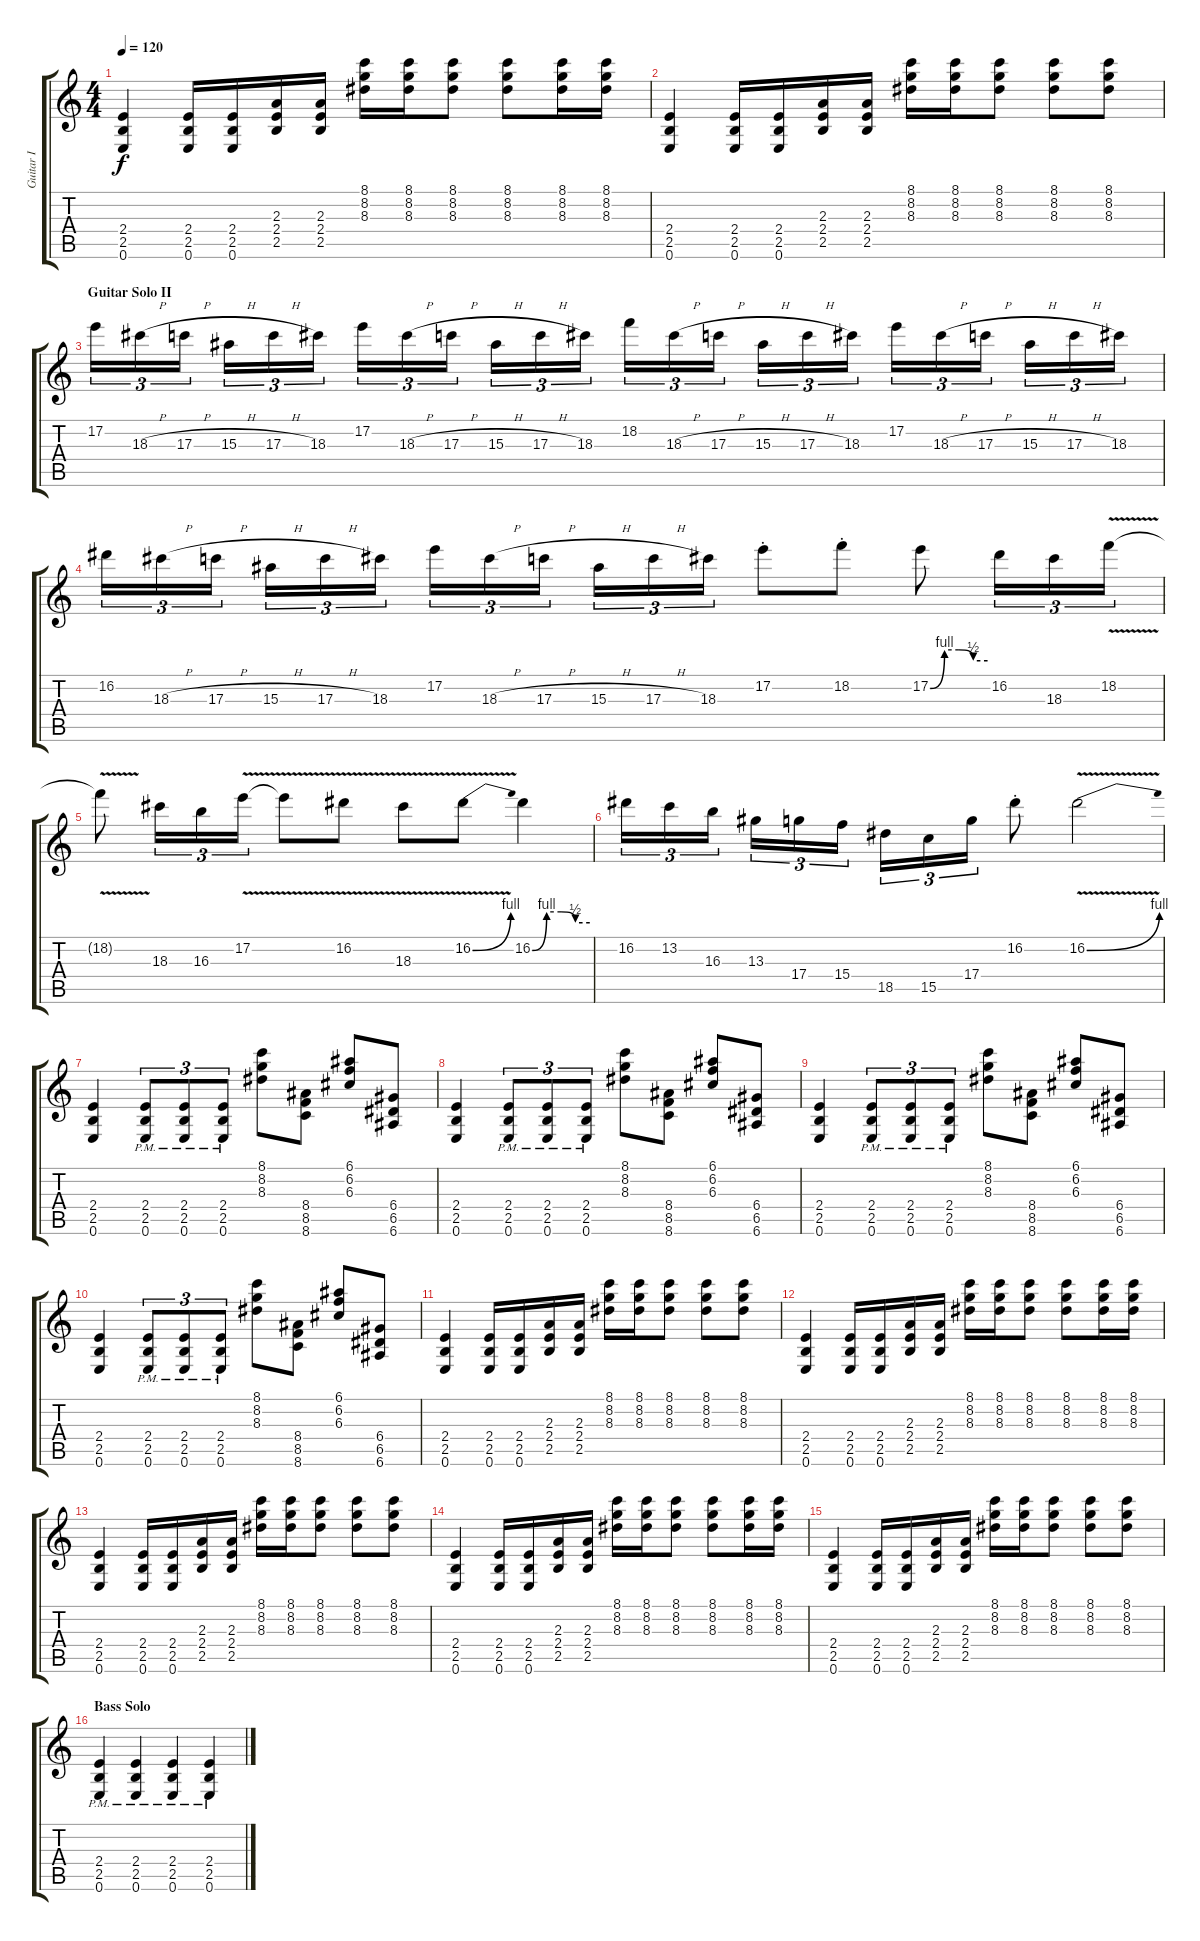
\track ("Guitar I" "Guitar I") {instrument distortionguitar}
\staff {score tabs}
\tuning (E4 B3 G3 D3 A2 E2) {hide}
\ts (4 4)
\tempo 120
\clef g2
\ks c
(2.4 2.5 0.6).4{dy f} (2.4 2.5 0.6).16 (2.4 2.5 0.6).16 (2.3 2.4 2.5).16 (2.3 2.4 2.5).16 (8.1 8.2 8.3).16 (8.1 8.2 8.3).16 (8.1 8.2 8.3).8 (8.1 8.2 8.3).8 (8.1 8.2 8.3).16 (8.1 8.2 8.3).16 |
(2.4 2.5 0.6).4 (2.4 2.5 0.6).16 (2.4 2.5 0.6).16 (2.3 2.4 2.5).16 (2.3 2.4 2.5).16 (8.1 8.2 8.3).16 (8.1 8.2 8.3).16 (8.1 8.2 8.3).8 (8.1 8.2 8.3).8 (8.1 8.2 8.3).8 |
\section ("" "Guitar Solo II")
17.2.16{tu (3 2) volume 16} 18.3{h}.16{tu (3 2)} 17.3{h}.16{tu (3 2)} 15.3{h}.16{tu (3 2)} 17.3{h}.16{tu (3 2)} 18.3.16{tu (3 2)} 17.2.16{tu (3 2)} 18.3{h}.16{tu (3 2)} 17.3{h}.16{tu (3 2)} 15.3{h}.16{tu (3 2)} 17.3{h}.16{tu (3 2)} 18.3.16{tu (3 2)} 18.2.16{tu (3 2)} 18.3{h}.16{tu (3 2)} 17.3{h}.16{tu (3 2)} 15.3{h}.16{tu (3 2)} 17.3{h}.16{tu (3 2)} 18.3.16{tu (3 2)} 17.2.16{tu (3 2)} 18.3{h}.16{tu (3 2)} 17.3{h}.16{tu (3 2)} 15.3{h}.16{tu (3 2)} 17.3{h}.16{tu (3 2)} 18.3.16{tu (3 2)} |
16.2.16{tu (3 2)} 18.3{h}.16{tu (3 2)} 17.3{h}.16{tu (3 2)} 15.3{h}.16{tu (3 2)} 17.3{h}.16{tu (3 2)} 18.3.16{tu (3 2)} 17.2.16{tu (3 2)} 18.3{h}.16{tu (3 2)} 17.3{h}.16{tu (3 2)} 15.3{h}.16{tu (3 2)} 17.3{h}.16{tu (3 2)} 18.3.16{tu (3 2)} 17.2{st}.8 18.2{st}.8 17.2{be (custom 0 0 15 4 30 4 45 2 60 2)}.8 16.2.16{tu (3 2)} 18.3.16{tu (3 2)} 18.2{v}.16{tu (3 2)} |
18.2{t}.8 18.3.16{tu (3 2)} 16.3.16{tu (3 2)} 17.2{v}.16{tu (3 2)} 17.2{t}.8 16.2{v}.8 18.3{v}.8 16.2{be (bend 0 0 60 4) v}.8 16.2{be (custom 0 0 15 4 30 4 45 2 60 2)}.4 |
16.2.16{tu (3 2)} 13.2.16{tu (3 2)} 16.3.16{tu (3 2)} 13.3.16{tu (3 2)} 17.4.16{tu (3 2)} 15.4.16{tu (3 2)} 18.5.16{tu (3 2)} 15.5.16{tu (3 2)} 17.4.16{tu (3 2)} 16.2{st}.8 16.2{be (bend 0 0 60 4) v}.2 |
(2.4 2.5 0.6).4{volume 13} (2.4{pm} 2.5{pm} 0.6{pm}).8{tu (3 2)} (2.4{pm} 2.5{pm} 0.6{pm}).8{tu (3 2)} (2.4{pm} 2.5{pm} 0.6{pm}).8{tu (3 2)} (8.1 8.2 8.3).8 (8.4 8.5 8.6).8 (6.1 6.2 6.3).8 (6.4 6.5 6.6).8 |
(2.4 2.5 0.6).4 (2.4{pm} 2.5{pm} 0.6{pm}).8{tu (3 2)} (2.4{pm} 2.5{pm} 0.6{pm}).8{tu (3 2)} (2.4{pm} 2.5{pm} 0.6{pm}).8{tu (3 2)} (8.1 8.2 8.3).8 (8.4 8.5 8.6).8 (6.1 6.2 6.3).8 (6.4 6.5 6.6).8 |
(2.4 2.5 0.6).4 (2.4{pm} 2.5{pm} 0.6{pm}).8{tu (3 2)} (2.4{pm} 2.5{pm} 0.6{pm}).8{tu (3 2)} (2.4{pm} 2.5{pm} 0.6{pm}).8{tu (3 2)} (8.1 8.2 8.3).8 (8.4 8.5 8.6).8 (6.1 6.2 6.3).8 (6.4 6.5 6.6).8 |
(2.4 2.5 0.6).4 (2.4{pm} 2.5{pm} 0.6{pm}).8{tu (3 2)} (2.4{pm} 2.5{pm} 0.6{pm}).8{tu (3 2)} (2.4{pm} 2.5{pm} 0.6{pm}).8{tu (3 2)} (8.1 8.2 8.3).8 (8.4 8.5 8.6).8 (6.1 6.2 6.3).8 (6.4 6.5 6.6).8 |
(2.4 2.5 0.6).4 (2.4 2.5 0.6).16 (2.4 2.5 0.6).16 (2.3 2.4 2.5).16 (2.3 2.4 2.5).16 (8.1 8.2 8.3).16 (8.1 8.2 8.3).16 (8.1 8.2 8.3).8 (8.1 8.2 8.3).8 (8.1 8.2 8.3).8 |
(2.4 2.5 0.6).4 (2.4 2.5 0.6).16 (2.4 2.5 0.6).16 (2.3 2.4 2.5).16 (2.3 2.4 2.5).16 (8.1 8.2 8.3).16 (8.1 8.2 8.3).16 (8.1 8.2 8.3).8 (8.1 8.2 8.3).8 (8.1 8.2 8.3).16 (8.1 8.2 8.3).16 |
(2.4 2.5 0.6).4 (2.4 2.5 0.6).16 (2.4 2.5 0.6).16 (2.3 2.4 2.5).16 (2.3 2.4 2.5).16 (8.1 8.2 8.3).16 (8.1 8.2 8.3).16 (8.1 8.2 8.3).8 (8.1 8.2 8.3).8 (8.1 8.2 8.3).8 |
(2.4 2.5 0.6).4 (2.4 2.5 0.6).16 (2.4 2.5 0.6).16 (2.3 2.4 2.5).16 (2.3 2.4 2.5).16 (8.1 8.2 8.3).16 (8.1 8.2 8.3).16 (8.1 8.2 8.3).8 (8.1 8.2 8.3).8 (8.1 8.2 8.3).16 (8.1 8.2 8.3).16 |
(2.4 2.5 0.6).4 (2.4 2.5 0.6).16 (2.4 2.5 0.6).16 (2.3 2.4 2.5).16 (2.3 2.4 2.5).16 (8.1 8.2 8.3).16 (8.1 8.2 8.3).16 (8.1 8.2 8.3).8 (8.1 8.2 8.3).8 (8.1 8.2 8.3).8 |
\section ("" "Bass Solo")
(2.4{pm} 2.5{pm} 0.6{pm}).4 (2.4{pm} 2.5{pm} 0.6{pm}).4 (2.4{pm} 2.5{pm} 0.6{pm}).4 (2.4{pm} 2.5{pm} 0.6{pm}).4
